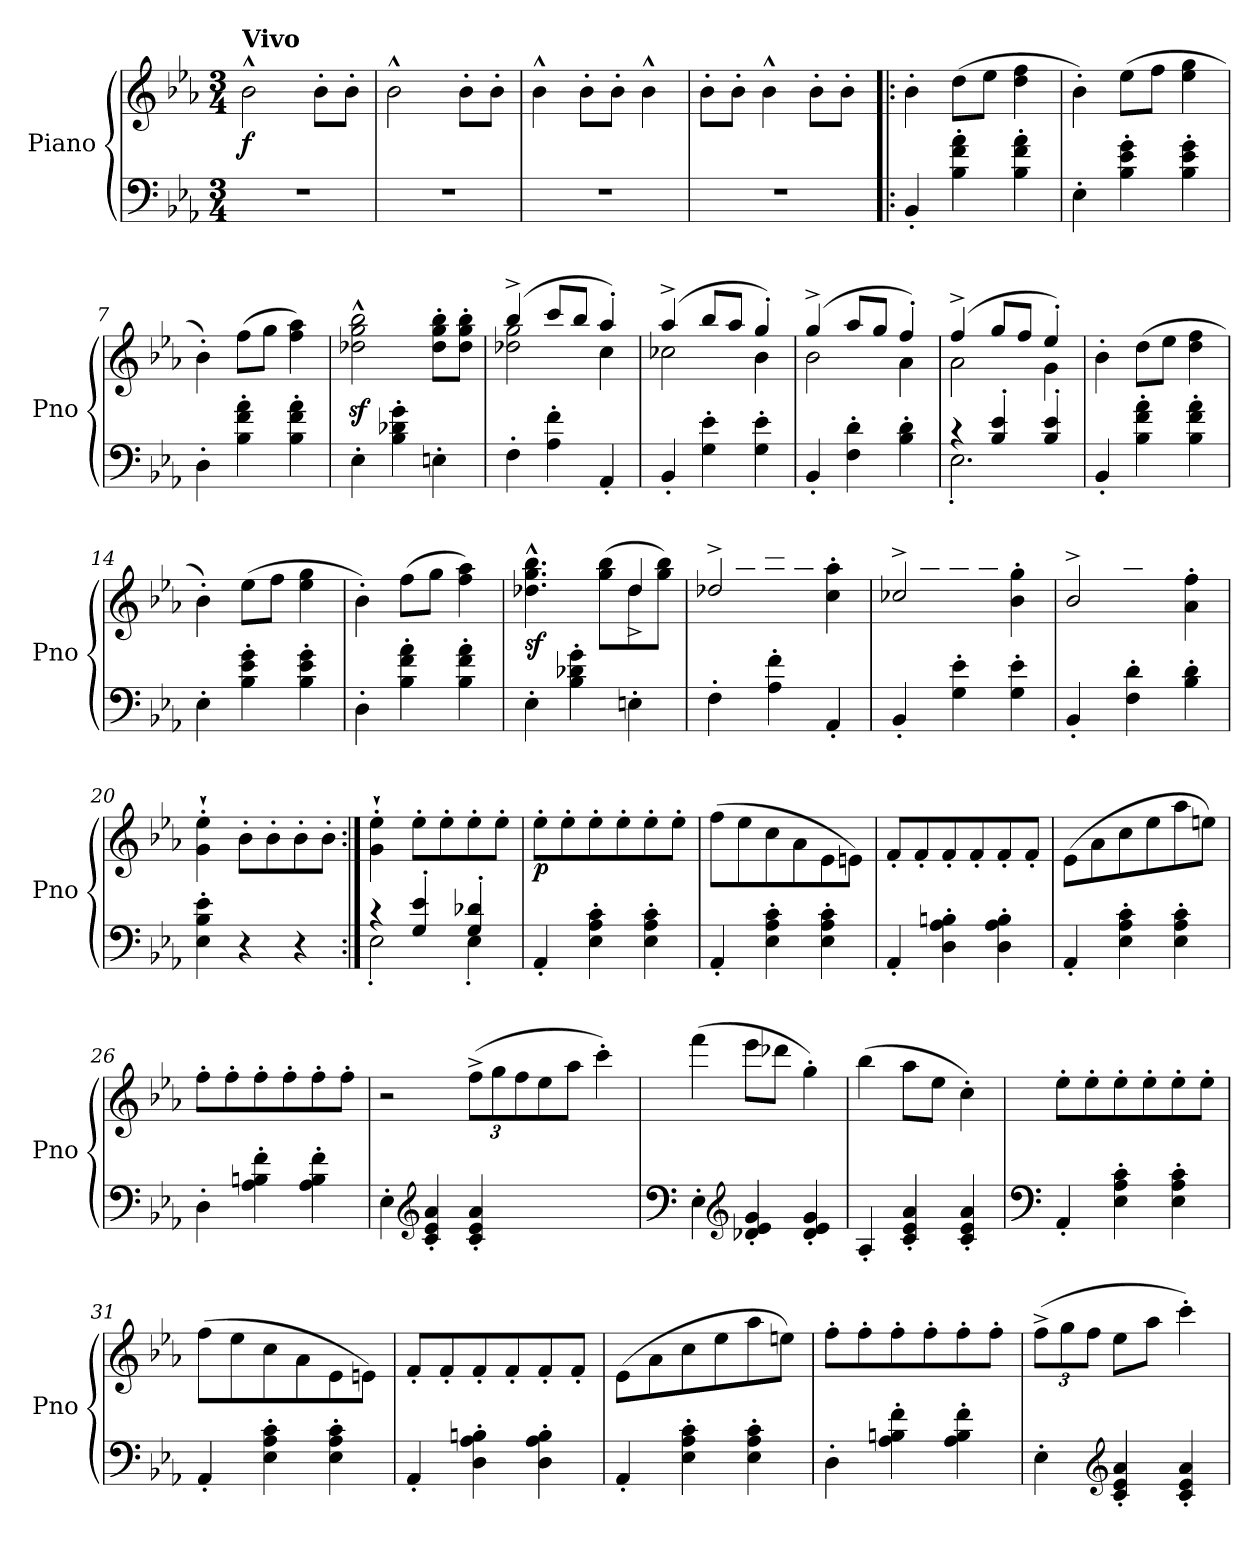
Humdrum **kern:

**kern	**kern	**dynam
*part1	*part1	*part1
*staff2	*staff1	*staff1/2
*I"Piano	*	*
*I'Pno	*	*
*clefF4	*clefG2	*
*k[b-e-a-]	*k[b-e-a-]	*
*M3/4	*M3/4	*
=1	=1	=1
!	!LO:TX:a:B:t=Vivo	!
!	!	!LO:DY:b
2.r	2b-^^\	f
.	8b-'\L	.
.	8b-'\J	.
=2	=2	=2
2.r	2b-^^\	.
.	8b-'\L	.
.	8b-'\J	.
=3	=3	=3
2.r	4b-^^\	.
.	8b-'\L	.
.	8b-'\J	.
.	4b-^^\	.
=4	=4	=4
2.r	8b-'\L	.
.	8b-'\J	.
.	4b-^^\	.
.	8b-'\L	.
.	8b-'\J	.
=5!|:	=5!|:	=5!|:
4BB-'/	4b-'\	.
4B-\' 4f\' 4a-\'	(>8dd\L	.
.	8ee-\J	.
4B-\' 4f\' 4a-\'	4dd\ 4ff\	.
=6	=6	=6
4E-'\	4b-'\)	.
4B-\' 4e-\' 4g\'	(>8ee-\L	.
.	8ff\J	.
4B-\' 4e-\' 4g\'	4ee-\ 4gg\	.
=7	=7	=7
4D'\	4b-'\)	.
4B-\' 4f\' 4a-\'	(>8ff\L	.
.	8gg\J	.
4B-\' 4f\' 4a-\'	4ff\ 4aa-\)	.
=8	=8	=8
4E-'\	2dd-X\z<^^ 2gg\z<^^ 2bb-\z<^^	.
4B-\' 4d-X\' 4g\'	.	.
4En'\	8dd-\' 8gg\' 8bb-\'L	.
.	8dd-\' 8gg\' 8bb-\'J	.
!!LO:LB:g=z
=9	=9	=9
*	*^	*
4F'\	(>4bb-^/	2dd-X\ 2gg\	.
4A-\' 4f\'	8ccc/L	.	.
.	8bb-/J	.	.
4AA-'/	4aa-'/)	4cc\	.
=10	=10	=10	=10
4BB-'/	(>4aa-^/	2cc-X\	.
4G\' 4e-\'	8bb-/L	.	.
.	8aa-/J	.	.
4G\' 4e-\'	4gg'/)	4b-\	.
=11	=11	=11	=11
4BB-'/	(>4gg^/	2b-\	.
4F\' 4d\'	8aa-/L	.	.
.	8gg/J	.	.
4B-\' 4d\'	4ff'/)	4a-\	.
=12	=12	=12	=12
*^	*	*	*
4r	2.E-'\	(>4ff^/	2a-\	.
4B-/' 4e-/'	.	8gg/L	.	.
.	.	8ff/J	.	.
4B-/' 4e-/'	.	4ee-'/)	4g\	.
*v	*v	*	*	*
*	*v	*v	*
=13	=13	=13
4BB-'/	4b-'\	.
4B-\' 4f\' 4a-\'	(>8dd\L	.
.	8ee-\J	.
4B-\' 4f\' 4a-\'	4dd\ 4ff\	.
=14	=14	=14
4E-'\	4b-'\)	.
4B-\' 4e-\' 4g\'	(>8ee-\L	.
.	8ff\J	.
4B-\' 4e-\' 4g\'	4ee-\ 4gg\	.
=15	=15	=15
4D'\	4b-'\)	.
4B-\' 4f\' 4a-\'	(>8ff\L	.
.	8gg\J	.
4B-\' 4f\' 4a-\'	4ff\ 4aa-\)	.
=16	=16	=16
*	*^	*
!	!	!	!LO:DY:b
4E-'\	4.dd-X\^^ 4.gg\^^ 4.bb-\^^	2ryy	sf
4B-\' 4d-X\' 4g\'	.	.	.
.	(>8gg\ 8bb-\L	.	.
4En'\	8dd-\	4dd-^/	.
.	8gg\ 8bb-\J)	.	.
!!LO:LB:g=z	!!
=17	=17	=17	=17
4F'\	2dd-X^/	8dd-\Lyy	.
.	.	8bb-\	.
4A-\' 4f\'	.	8ccc\	.
.	.	8bb-\J	.
4AA-'/	4cc\' 4aa-\'	4ryy	.
=18	=18	=18	=18
4BB-'/	2cc-X^/	8cc-\Lyy	.
.	.	8aa-\	.
4G\' 4e-\'	.	8bb-\	.
.	.	8aa-\J	.
4G\' 4e-\'	4b-\' 4gg\'	4ryy	.
=19	=19	=19	=19
4BB-'/	2b-^/	8b-\Lyy	.
.	.	8gg\	.
4F\' 4d\'	.	8aa-\	.
.	.	8gg\J	.
4B-\' 4d\'	4a-\' 4ff\'	4ryy	.
*	*v	*v	*
=20	=20	=20
4E-\' 4B-\' 4e-\'	4g\'` 4ee-\'`	.
4r	8b-'\L	.
.	8b-'\	.
4r	8b-'\	.
.	8b-'\J	.
=21:|!	=21:|!	=21:|!
*^	*	*
4r	2E-'\	4g\'` 4ee-\'`	.
4G/' 4e-/'	.	8ee-'\L	.
.	.	8ee-'\	.
4G/' 4d-X/'	4E-'\	8ee-'\	.
.	.	8ee-'\J	.
*v	*v	*	*
=22	=22	=22
!	!	!LO:DY:b
4AA-'/	8ee-'\L	p
.	8ee-'\	.
4E-\' 4A-\' 4c\'	8ee-'\	.
.	8ee-'\	.
4E-\' 4A-\' 4c\'	8ee-'\	.
.	8ee-'\J	.
=23	=23	=23
4AA-'/	(>8ff\L	.
.	8ee-\	.
4E-\' 4A-\' 4c\'	8cc\	.
.	8a-\	.
4E-\' 4A-\' 4c\'	8e-\	.
.	8en\J)	.
!!LO:LB:g=z
=24	=24	=24
4AA-'/	8f'/L	.
.	8f'/	.
4D\' 4A-\' 4Bn\'	8f'/	.
.	8f'/	.
4D\' 4A-\' 4B\'	8f'/	.
.	8f'/J	.
=25	=25	=25
4AA-'/	(>8e-\L	.
.	8a-\	.
4E-\' 4A-\' 4c\'	8cc\	.
.	8ee-\	.
4E-\' 4A-\' 4c\'	8aa-\	.
.	8een\J)	.
=26	=26	=26
4D'\	8ff'\L	.
.	8ff'\	.
4A-\' 4Bn\' 4f\'	8ff'\	.
.	8ff'\	.
4A-\' 4B\' 4f\'	8ff'\	.
.	8ff'\J	.
=27	=27	=27
4E-'\	2r	.
*clefG2	*	*
4c/' 4e-/' 4a-/'	.	.
*	*Xbrackettup	*
4c/' 4e-/' 4a-/'	(>12ff^\L	.
.	12gg\	.
.	12ff\	.
2ryy	8ee-\	.
.	8aa-\J	.
.	4ccc'\)	.
=28	=28	=28
*clefF4	*	*
4E-'\	(>4fff\	.
*clefG2	*	*
4d-X/' 4e-/' 4g/'	8eee-\L	.
.	8ddd-X\J	.
4d-/' 4e-/' 4g/'	4gg'\)	.
=29	=29	=29
4A-'/	(>4bb-\	.
4c/' 4e-/' 4a-/'	8aa-\L	.
.	8ee-\J	.
4c/' 4e-/' 4a-/'	4cc'\)	.
!!LO:LB:g=z
=30	=30	=30
*clefF4	*	*
4AA-'/	8ee-'\L	.
.	8ee-'\	.
4E-\' 4A-\' 4c\'	8ee-'\	.
.	8ee-'\	.
4E-\' 4A-\' 4c\'	8ee-'\	.
.	8ee-'\J	.
=31	=31	=31
4AA-'/	(>8ff\L	.
.	8ee-\	.
4E-\' 4A-\' 4c\'	8cc\	.
.	8a-\	.
4E-\' 4A-\' 4c\'	8e-\	.
.	8en\J)	.
!!LO:PB:g=z
=32	=32	=32
4AA-'/	8f'/L	.
.	8f'/	.
4D\' 4A-\' 4Bn\'	8f'/	.
.	8f'/	.
4D\' 4A-\' 4B\'	8f'/	.
.	8f'/J	.
=33	=33	=33
4AA-'/	(>8e-\L	.
.	8a-\	.
4E-\' 4A-\' 4c\'	8cc\	.
.	8ee-\	.
4E-\' 4A-\' 4c\'	8aa-\	.
.	8een\J)	.
=34	=34	=34
4D'\	8ff'\L	.
.	8ff'\	.
4A-\' 4Bn\' 4f\'	8ff'\	.
.	8ff'\	.
4A-\' 4B\' 4f\'	8ff'\	.
.	8ff'\J	.
=35	=35	=35
4E-'\	(>12ff^\L	.
.	12gg\	.
.	12ff\J	.
*clefG2	*	*
4c/' 4e-/' 4a-/'	8ee-\L	.
.	8aa-\J	.
4c/' 4e-/' 4a-/'	4ccc'\)	.
=	=	=
*-	*-	*-
